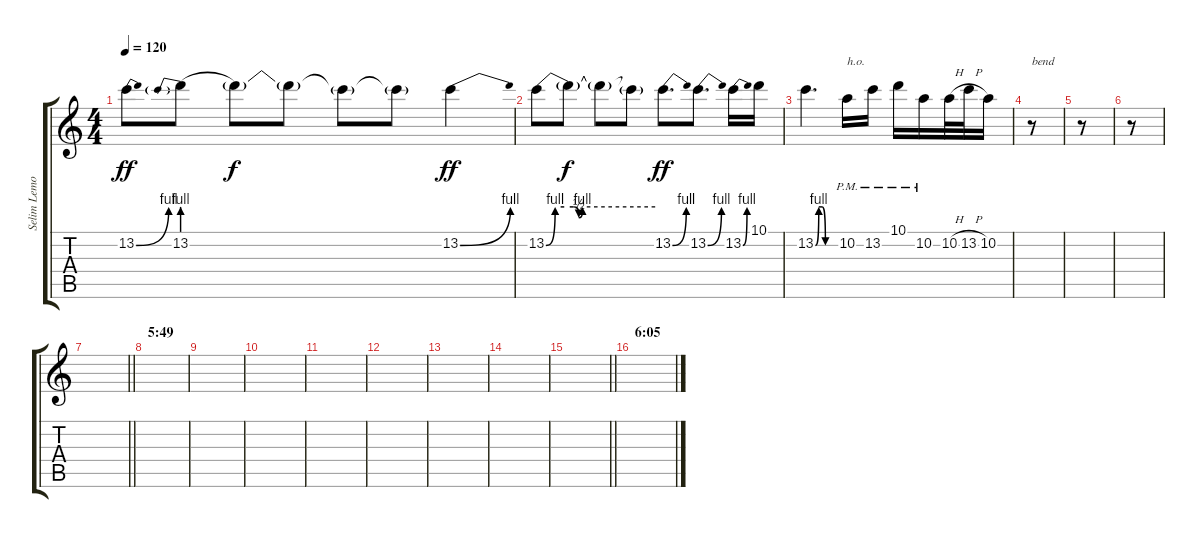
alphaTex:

\track ("Selim Lemouchi (Lead Guitar)" "Selim Lemo") {instrument acousticguitarsteel}
\staff {score tabs}
\tuning (E4 B3 G3 D3 A2 E2) {hide}
\ts (4 4)
\tempo 120
\clef g2
\ks c
13.2{be (bend 0 0 60 4)}.8{dy ff} 13.2{be (prebend 0 4 60 4)}.8 13.2{t}.8{dy f} 13.2{t}.8 13.2{t}.8 13.2{t}.8 13.2{be (bend 0 0 60 4)}.4{dy ff} |
13.2{be (custom 0 0 5 4 10 4 15 4 18 2 20 4 60 4)}.8 13.2{t}.8{dy f} 13.2{t}.8 13.2{t}.8 13.2{be (bend 0 0 60 4)}.8{d dy ff} 13.2{be (bend 0 0 60 4)}.8{d} 13.2{be (bend 0 0 60 4)}.16 10.1.16 |
13.2{be (custom 0 0 10 4 20 4 30 0 60 0)}.4{d} 10.2{pm}.16{txt "h.o."} 13.2{pm}.16 10.1{pm}.16 10.2{pm}.16 10.2{h}.32 13.2{h}.32 10.2.16 |
r.8{txt "bend"} |
r.8 |
r.8 |
\barLineRight lightlight
|
\section ("" "5:49")
|
|
|
|
|
|
|
\barLineRight lightlight
|
\section ("" "6:05")
